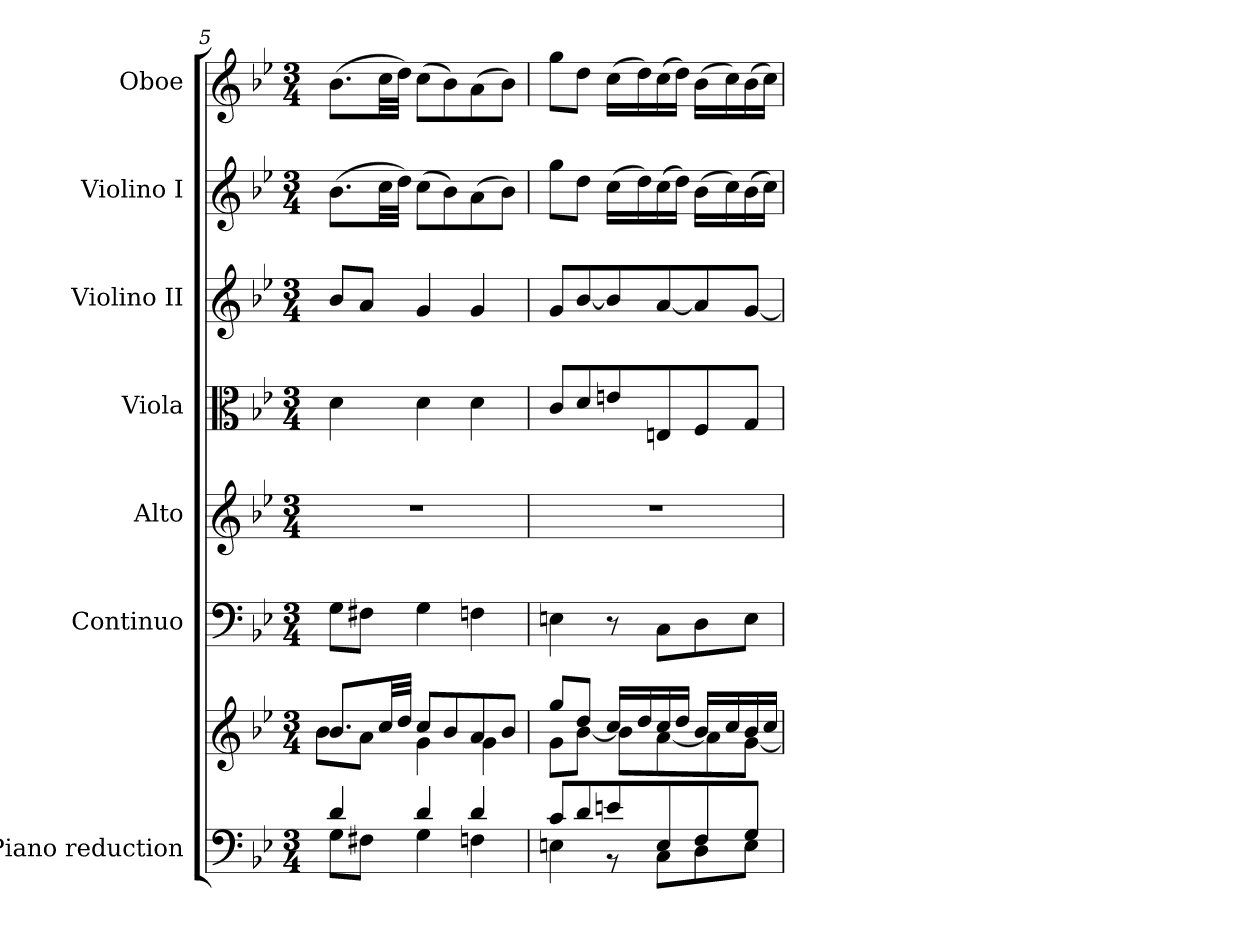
**kern	**kern	**kern	**kern	**kern	**kern	**kern	**kern
*part7	*part7	*part6	*part5	*part4	*part3	*part2	*part1
*staff8	*staff7	*staff6	*staff5	*staff4	*staff3	*staff2	*staff1
*I"Piano reduction	*	*I"Continuo	*I"Alto	*I"Viola	*I"Violino II	*I"Violino I	*I"Oboe
*I'Pno	*	*	*	*	*	*	*I'Ob
*clefF4	*clefG2	*clefF4	*clefG2	*clefC3	*clefG2	*clefG2	*clefG2
*k[b-e-]	*k[b-e-]	*k[b-e-]	*k[b-e-]	*k[b-e-]	*k[b-e-]	*k[b-e-]	*k[b-e-]
*M3/4	*M3/4	*M3/4	*M3/4	*M3/4	*M3/4	*M3/4	*M3/4
=5	=5	=5	=5	=5	=5	=5	=5
*^	*^	*	*	*	*	*	*
4d/	8G\L	8.b-/L	8b-\L	8G\L	2.r	4d\	8b-/L	(>8.b-\L	(>8.b-\L
.	8F#X\J	.	8a\J	8F#X\J	.	.	8a/J	.	.
.	.	32cc/LL	.	.	.	.	.	32cc\LL	32cc\LL
.	.	32dd/JJJ	.	.	.	.	.	32dd\JJJ)	32dd\JJJ)
4d/	4G\	8cc/L	4g\	4G\	.	4d\	4g/	(>8cc\L	(>8cc\L
.	.	8b-/	.	.	.	.	.	8b-\)	8b-\)
4d/	4Fn\	8a/	4g\	4Fn\	.	4d\	4g/	(>8a\	(>8a\
.	.	8b-/J	.	.	.	.	.	8b-\J)	8b-\J)
!!LO:LB:g=z
=6	=6	=6	=6	=6	=6	=6	=6	=6	=6
8c/L	4En\	8gg/L	8g\L	4En\	2.r	8c/L	8g/L	8gg\L	8gg\L
8d/	.	8dd/J	[8b-\J	.	.	8d/	[8b-/	8dd\J	8dd\J
8en/	8r	16cc/LL	8b-\L]	8r	.	8en/	8b-/]	(>16cc\LL	(>16cc\LL
.	.	16dd/	.	.	.	.	.	16dd\)	16dd\)
8E/	8C\L	16cc/	[8a\	8C\L	.	8En/	[8a/	(>16cc\	(>16cc\
.	.	16dd/JJ	.	.	.	.	.	16dd\JJ)	16dd\JJ)
8F/	8D\	16b-/LL	8a\]	8D\	.	8F/	8a/]	(>16b-\LL	(>16b-\LL
.	.	16cc/	.	.	.	.	.	16cc\)	16cc\)
8G/J	8E\J	16b-/	[8g\J	8E\J	.	8G/J	[8g/J	(>16b-\	(>16b-\
.	.	16cc/JJ	.	.	.	.	.	16cc\JJ)	16cc\JJ)
*v	*v	*	*	*	*	*	*	*	*
*	*v	*v	*	*	*	*	*	*
=	=	=	=	=	=	=	=
*-	*-	*-	*-	*-	*-	*-	*-
